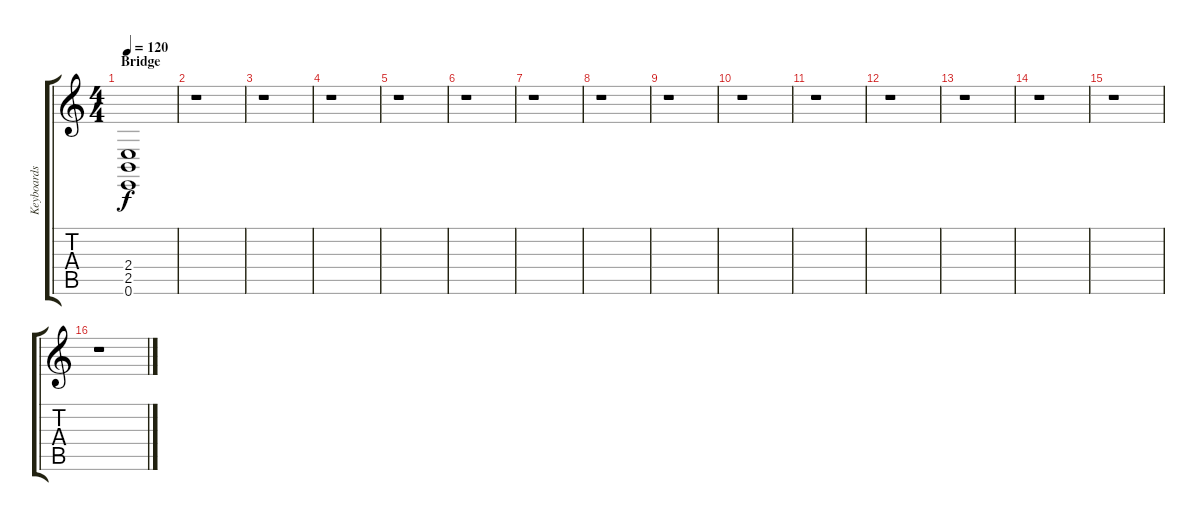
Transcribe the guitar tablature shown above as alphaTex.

\track ("Keyboards" "Keyboards") {instrument synthstrings1}
\staff {score tabs}
\tuning (E4 B3 G3 D3 A2 E2) {hide}
\ts (4 4)
\section ("" "Bridge")
\tempo 120
\clef g2
\ks c
(2.4 2.5 0.6).1{dy f volume 14 instrument fx1rain} |
r.1 |
r.1 |
r.1 |
r.1 |
r.1 |
r.1 |
r.1 |
r.1 |
r.1 |
r.1 |
r.1 |
r.1 |
r.1 |
r.1 |
r.1
